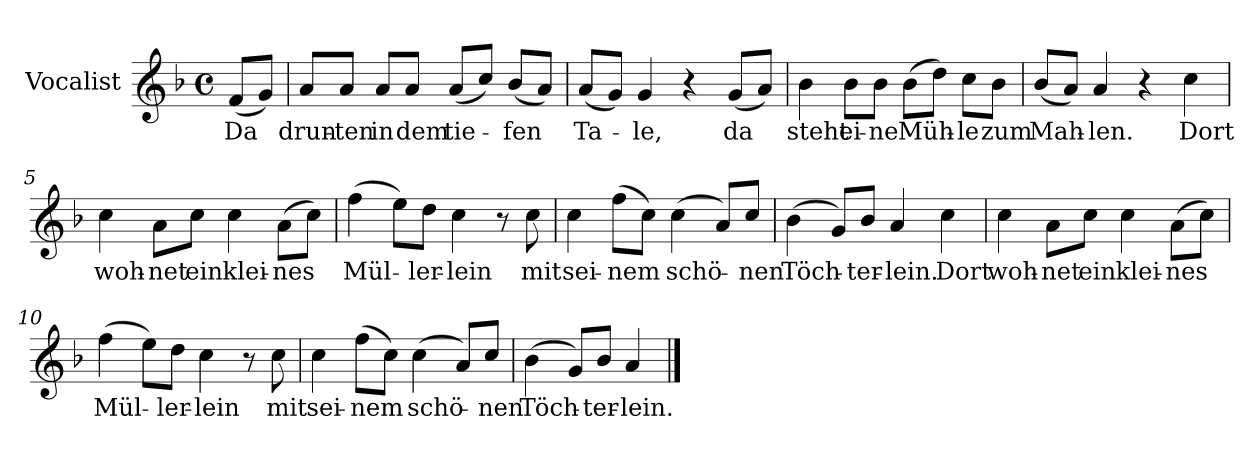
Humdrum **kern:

**kern	**text
*part1	*part1
*staff1	*staff1
*I"Vocalist	*
*k[b-]	*
*F:	*
*M4/4	*
*met(c)	*
=	=
(8fL	Da
8gJ)	.
=1	=1
8aL	drun-
8aJ	-ten
8aL	in
8aJ	dem
(8a/L	tie-
8ccJ)	.
(8b-L	-fen
8aJ)	.
=2	=2
(8aL	Ta-
8gJ)	.
4g	-le,
4r	.
(8gL	da
8aJ)	.
=3	=3
4b-	steht
8b-L	ei-
8b-J	-ne
(8b-L	Müh-
8ddJ)	.
8ccL	-le
8b-J	zum
=4	=4
(8b-L	Mah-
8aJ)	.
4a	-len.
4r	.
4cc	Dort
=5	=5
4cc	woh-
8aL	-net
8ccJ	ein
4cc	klei-
(8aL	-nes
8ccJ)	.
=6	=6
(4ff	Mül-
8eeL)	.
8ddJ	-ler-
4cc	-lein
8r	.
8cc	mit
=7	=7
4cc	sei-
(8ffL	-nem
8ccJ)	.
(4cc	schö-
8a/L)	.
8ccJ	-nen
=8	=8
(4b-	Töch-
8gL)	.
8b-J	-ter-
4a	-lein.
4cc	Dort
=9	=9
4cc	woh-
8aL	-net
8ccJ	ein
4cc	klei-
(8aL	-nes
8ccJ)	.
=10	=10
(4ff	Mül-
8eeL)	.
8ddJ	-ler-
4cc	-lein
8r	.
8cc	mit
=11	=11
4cc	sei-
(8ffL	-nem
8ccJ)	.
(4cc	schö-
8a/L)	.
8ccJ	-nen
=12	=12
(4b-	Töch-
8gL)	.
8b-J	-ter-
4a	-lein.
==	==
*-	*-
